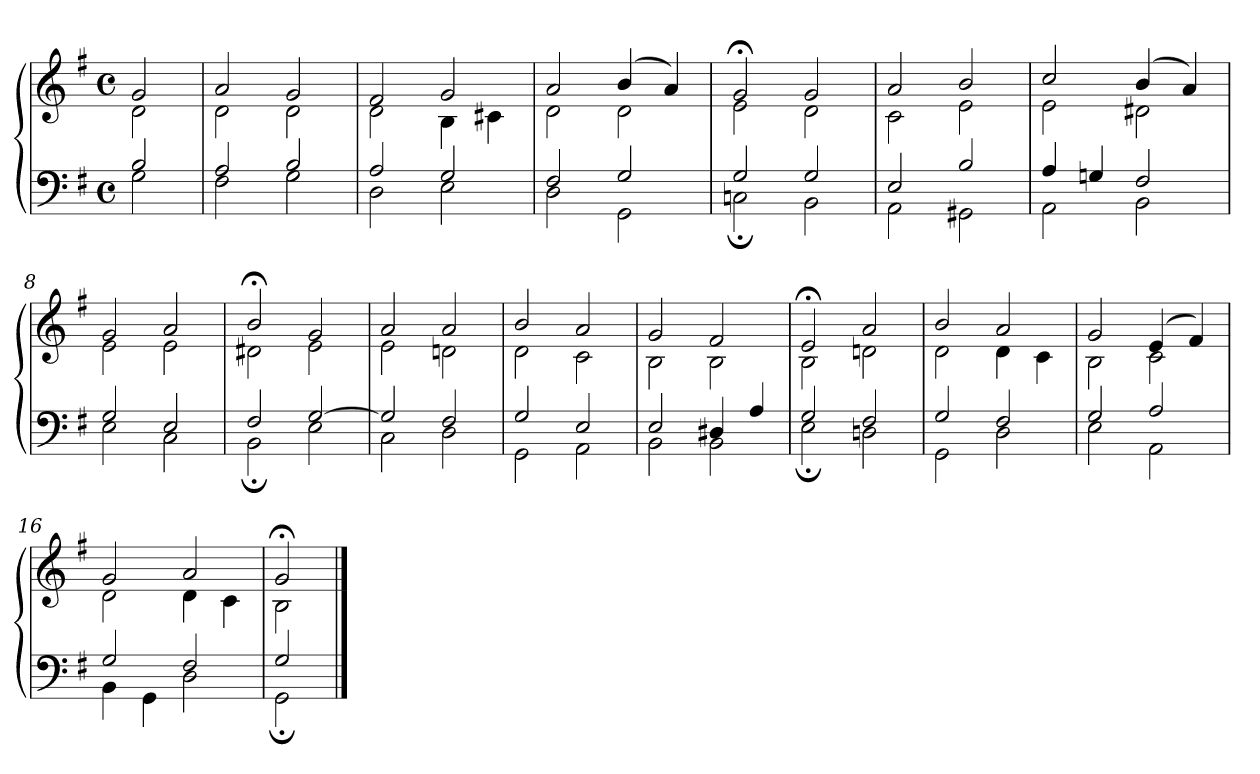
**kern	**kern
*part1	*part1
*staff2	*staff1
*clefF4	*clefG2
*k[f#]	*k[f#]
*M4/4	*M4/4
*met(c)	*met(c)
=1	=1
*^	*^
2B	2G	2g	2d
=2	=2	=2	=2
2A	2F#	2a	2d
2B	2G	2g	2d
=3	=3	=3	=3
2A	2D	2f#	2d
2G	2E	2g	4B
.	.	.	4c#X
=4	=4	=4	=4
2F#	2D	2a	2d
2G	2GG	(4b	2d
.	.	4a)	.
=5	=5	=5	=5
2G	2Cn;	2g;<	2e
2G	2BB	2g	2d
=6	=6	=6	=6
2E	2AA	2a	2c
2B	2GG#X	2b	2e
=7	=7	=7	=7
4A	2AA	2cc	2e
4Gn	.	.	.
2F#	2BB	(4b	2d#X
.	.	4a)	.
=8	=8	=8	=8
2G	2E	2g	2e
2E	2C	2a	2e
!!LO:LB:g=z	!!
=9	=9	=9	=9
2F#	2BB;	2b;<	2d#X
[2G	2E	2g	2e
=10	=10	=10	=10
2G]	2C	2a	2e
2F#	2D	2a	2dn
=11	=11	=11	=11
2G	2GG	2b	2d
2E	2AA	2a	2c
=12	=12	=12	=12
2E	2BB	2g	2B
4D#X	2BB	2f#	2B
4A	.	.	.
=13	=13	=13	=13
2G	2E;	2e;<	2B
2F#	2Dn	2a	2dn
=14	=14	=14	=14
2G	2GG	2b	2d
2F#	2D	2a	4d
.	.	.	4c
=15	=15	=15	=15
2G	2E	2g	2B
2A	2AA	(4e	2c
.	.	4f#)	.
=16	=16	=16	=16
2G	4BB	2g	2d
.	4GG	.	.
2F#	2D	2a	4d
.	.	.	4c
=17	=17	=17	=17
2G	2GG;	2g;<	2B
*v	*v	*	*
*	*v	*v
==	==
*-	*-
